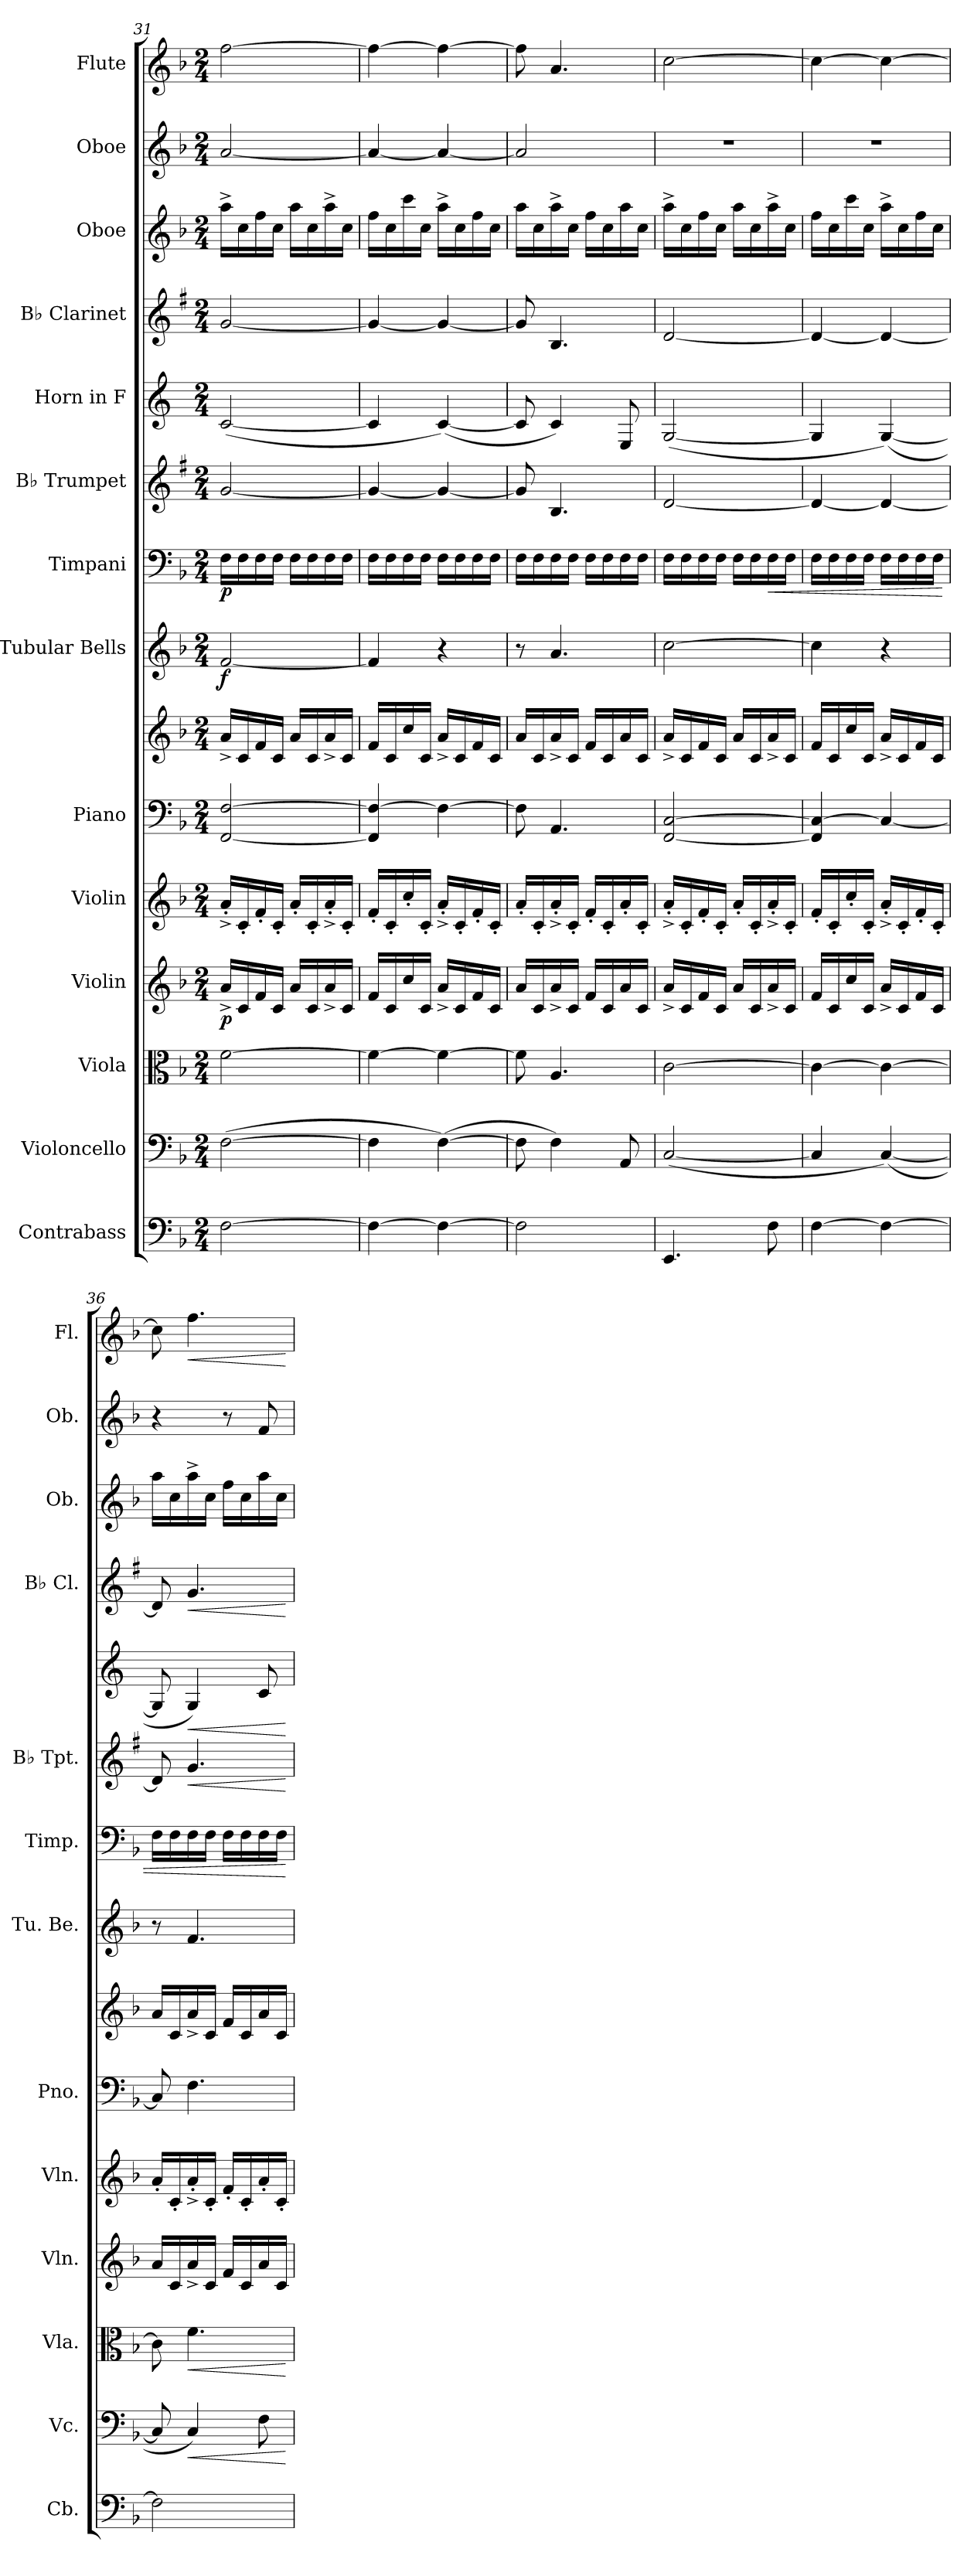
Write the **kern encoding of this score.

**kern	**kern	**dynam	**kern	**dynam	**kern	**dynam	**kern	**kern	**kern	**kern	**dynam	**kern	**dynam	**kern	**dynam	**kern	**dynam	**kern	**dynam	**kern	**kern	**kern	**dynam
*part14	*part13	*part13	*part12	*part12	*part11	*part11	*part10	*part9	*part9	*part8	*part8	*part7	*part7	*part6	*part6	*part5	*part5	*part4	*part4	*part3	*part2	*part1	*part1
*staff15	*staff14	*staff14	*staff13	*staff13	*staff12	*staff12	*staff11	*staff10	*staff9	*staff8	*staff8	*staff7	*staff7	*staff6	*staff6	*staff5	*staff5	*staff4	*staff4	*staff3	*staff2	*staff1	*staff1
*I"Contrabass	*I"Violoncello	*	*I"Viola	*	*I"Violin	*	*I"Violin	*I"Piano	*	*I"Tubular Bells	*	*I"Timpani	*	*I"B♭ Trumpet	*	*I"Horn in F	*	*I"B♭ Clarinet	*	*I"Oboe	*I"Oboe	*I"Flute	*
*I'Cb.	*I'Vc.	*	*I'Vla.	*	*I'Vln.	*	*I'Vln.	*I'Pno.	*	*I'Tu. Be.	*	*I'Timp.	*	*I'B♭ Tpt.	*	*	*	*I'B♭ Cl.	*	*I'Ob.	*I'Ob.	*I'Fl.	*
*clefF4	*clefF4	*	*clefC3	*	*clefG2	*	*clefG2	*clefF4	*clefG2	*clefG2	*	*clefF4	*	*clefG2	*	*clefG2	*	*clefG2	*	*clefG2	*clefG2	*clefG2	*
*ITrd7c12	*	*	*	*	*	*	*	*	*	*	*	*	*	*ITrd1c2	*	*ITrd4c7	*	*ITrd1c2	*	*	*	*	*
*k[b-]	*k[b-]	*	*k[b-]	*	*k[b-]	*	*k[b-]	*k[b-]	*k[b-]	*k[b-]	*	*k[b-]	*	*k[b-]	*	*k[b-]	*	*k[b-]	*	*k[b-]	*k[b-]	*k[b-]	*
*M2/4	*M2/4	*	*M2/4	*	*M2/4	*	*M2/4	*M2/4	*M2/4	*M2/4	*	*M2/4	*	*M2/4	*	*M2/4	*	*M2/4	*	*M2/4	*M2/4	*M2/4	*
=31	=31	=31	=31	=31	=31	=31	=31	=31	=31	=31	=31	=31	=31	=31	=31	=31	=31	=31	=31	=31	=31	=31	=31
!	!	!	!	!	!	!LO:DY:b	!	!	!	!	!LO:DY:b	!	!LO:DY:b	!	!	!	!	!	!	!	!	!	!
[2FF\	([2F\	.	[2f\	.	16a^/LL	p	16a^'/LL	[2FF/ [2F/	16a^/LL	[2f/	f	16F\LL	p	[2f/	.	([2F/	.	[2f/	.	16aa^\LL	[2a/	[2ff\	.
.	.	.	.	.	16c/	.	16c'/	.	16c/	.	.	16F\	.	.	.	.	.	.	.	16cc\	.	.	.
.	.	.	.	.	16f/	.	16f'/	.	16f/	.	.	16F\	.	.	.	.	.	.	.	16ff\	.	.	.
.	.	.	.	.	16c/JJ	.	16c'/JJ	.	16c/JJ	.	.	16F\JJ	.	.	.	.	.	.	.	16cc\JJ	.	.	.
.	.	.	.	.	16a/LL	.	16a'/LL	.	16a/LL	.	.	16F\LL	.	.	.	.	.	.	.	16aa\LL	.	.	.
.	.	.	.	.	16c/	.	16c'/	.	16c/	.	.	16F\	.	.	.	.	.	.	.	16cc\	.	.	.
.	.	.	.	.	16a^/	.	16a^'/	.	16a^/	.	.	16F\	.	.	.	.	.	.	.	16aa^\	.	.	.
.	.	.	.	.	16c/JJ	.	16c'/JJ	.	16c/JJ	.	.	16F\JJ	.	.	.	.	.	.	.	16cc\JJ	.	.	.
=32	=32	=32	=32	=32	=32	=32	=32	=32	=32	=32	=32	=32	=32	=32	=32	=32	=32	=32	=32	=32	=32	=32	=32
4FF\_	4F\]	.	4f\_	.	16f/LL	.	16f'/LL	4FF/] 4F/_	16f/LL	4f/]	.	16F\LL	.	4f/_	.	4F/]	.	4f/_	.	16ff\LL	4a/_	4ff\_	.
.	.	.	.	.	16c/	.	16c'/	.	16c/	.	.	16F\	.	.	.	.	.	.	.	16cc\	.	.	.
.	.	.	.	.	16cc/	.	16cc'/	.	16cc/	.	.	16F\	.	.	.	.	.	.	.	16ccc\	.	.	.
.	.	.	.	.	16c/JJ	.	16c'/JJ	.	16c/JJ	.	.	16F\JJ	.	.	.	.	.	.	.	16cc\JJ	.	.	.
4FF\_	([4F\)	.	4f\_	.	16a^/LL	.	16a^'/LL	4F\_	16a^/LL	4r	.	16F\LL	.	4f/_	.	([4F/)	.	4f/_	.	16aa^\LL	4a/_	4ff\_	.
.	.	.	.	.	16c/	.	16c'/	.	16c/	.	.	16F\	.	.	.	.	.	.	.	16cc\	.	.	.
.	.	.	.	.	16f/	.	16f'/	.	16f/	.	.	16F\	.	.	.	.	.	.	.	16ff\	.	.	.
.	.	.	.	.	16c/JJ	.	16c'/JJ	.	16c/JJ	.	.	16F\JJ	.	.	.	.	.	.	.	16cc\JJ	.	.	.
=33	=33	=33	=33	=33	=33	=33	=33	=33	=33	=33	=33	=33	=33	=33	=33	=33	=33	=33	=33	=33	=33	=33	=33
2FF\]	8F\]	.	8f\]	.	16a/LL	.	16a'/LL	8F\]	16a/LL	8r	.	16F\LL	.	8f/]	.	8F/]	.	8f/]	.	16aa\LL	2a/]	8ff\]	.
.	.	.	.	.	16c/	.	16c'/	.	16c/	.	.	16F\	.	.	.	.	.	.	.	16cc\	.	.	.
.	4F\)	.	4.A/	.	16a^/	.	16a^'/	4.AA/	16a^/	4.a/	.	16F\	.	4.A/	.	4F/)	.	4.A/	.	16aa^\	.	4.a/	.
.	.	.	.	.	16c/JJ	.	16c'/JJ	.	16c/JJ	.	.	16F\JJ	.	.	.	.	.	.	.	16cc\JJ	.	.	.
.	.	.	.	.	16f/LL	.	16f'/LL	.	16f/LL	.	.	16F\LL	.	.	.	.	.	.	.	16ff\LL	.	.	.
.	.	.	.	.	16c/	.	16c'/	.	16c/	.	.	16F\	.	.	.	.	.	.	.	16cc\	.	.	.
.	8AA/	.	.	.	16a/	.	16a'/	.	16a/	.	.	16F\	.	.	.	8AA/	.	.	.	16aa\	.	.	.
.	.	.	.	.	16c/JJ	.	16c'/JJ	.	16c/JJ	.	.	16F\JJ	.	.	.	.	.	.	.	16cc\JJ	.	.	.
=34	=34	=34	=34	=34	=34	=34	=34	=34	=34	=34	=34	=34	=34	=34	=34	=34	=34	=34	=34	=34	=34	=34	=34
4.EEE/	([2C/	.	[2c\	.	16a^/LL	.	16a^'/LL	[2FF/ [2C/	16a^/LL	[2cc\	.	16F\LL	.	[2c/	.	([2C/	.	[2c/	.	16aa^\LL	2r	[2cc\	.
.	.	.	.	.	16c/	.	16c'/	.	16c/	.	.	16F\	.	.	.	.	.	.	.	16cc\	.	.	.
.	.	.	.	.	16f/	.	16f'/	.	16f/	.	.	16F\	.	.	.	.	.	.	.	16ff\	.	.	.
.	.	.	.	.	16c/JJ	.	16c'/JJ	.	16c/JJ	.	.	16F\JJ	.	.	.	.	.	.	.	16cc\JJ	.	.	.
.	.	.	.	.	16a/LL	.	16a'/LL	.	16a/LL	.	.	16F\LL	.	.	.	.	.	.	.	16aa\LL	.	.	.
.	.	.	.	.	16c/	.	16c'/	.	16c/	.	.	16F\	.	.	.	.	.	.	.	16cc\	.	.	.
!	!	!	!	!	!	!	!	!	!	!	!	!	!LO:HP:b	!	!	!	!	!	!	!	!	!	!
8FF\	.	.	.	.	16a^/	.	16a^'/	.	16a^/	.	.	16F\	<	.	.	.	.	.	.	16aa^\	.	.	.
.	.	.	.	.	16c/JJ	.	16c'/JJ	.	16c/JJ	.	.	16F\JJ	.	.	.	.	.	.	.	16cc\JJ	.	.	.
=35	=35	=35	=35	=35	=35	=35	=35	=35	=35	=35	=35	=35	=35	=35	=35	=35	=35	=35	=35	=35	=35	=35	=35
[4FF\	4C/]	.	4c\_	.	16f/LL	.	16f'/LL	4FF/] 4C/_	16f/LL	4cc\]	.	16F\LL	.	4c/_	.	4C/]	.	4c/_	.	16ff\LL	2r	4cc\_	.
.	.	.	.	.	16c/	.	16c'/	.	16c/	.	.	16F\	.	.	.	.	.	.	.	16cc\	.	.	.
.	.	.	.	.	16cc/	.	16cc'/	.	16cc/	.	.	16F\	.	.	.	.	.	.	.	16ccc\	.	.	.
.	.	.	.	.	16c/JJ	.	16c'/JJ	.	16c/JJ	.	.	16F\JJ	.	.	.	.	.	.	.	16cc\JJ	.	.	.
4FF\_	([4C/)	.	4c\_	.	16a^/LL	.	16a^'/LL	4C/_	16a^/LL	4r	.	16F\LL	.	4c/_	.	([4C/)	.	4c/_	.	16aa^\LL	.	4cc\_	.
.	.	.	.	.	16c/	.	16c'/	.	16c/	.	.	16F\	.	.	.	.	.	.	.	16cc\	.	.	.
.	.	.	.	.	16f/	.	16f'/	.	16f/	.	.	16F\	.	.	.	.	.	.	.	16ff\	.	.	.
.	.	.	.	.	16c/JJ	.	16c'/JJ	.	16c/JJ	.	.	16F\JJ	.	.	.	.	.	.	.	16cc\JJ	.	.	.
!!LO:PB:g=z
=36	=36	=36	=36	=36	=36	=36	=36	=36	=36	=36	=36	=36	=36	=36	=36	=36	=36	=36	=36	=36	=36	=36	=36
2FF\]	8C/]	.	8c\]	.	16a/LL	.	16a'/LL	8C/]	16a/LL	8r	.	16F\LL	.	8c/]	.	8C/]	.	8c/]	.	16aa\LL	4r	8cc\]	.
.	.	.	.	.	16c/	.	16c'/	.	16c/	.	.	16F\	.	.	.	.	.	.	.	16cc\	.	.	.
!	!	!LO:HP:b	!	!LO:HP:b	!	!	!	!	!	!	!	!	!	!	!LO:HP:b	!	!LO:HP:b	!	!LO:HP:b	!	!	!	!LO:HP:b
.	4C/)	<	4.f\	<	16a^/	.	16a^'/	4.F\	16a^/	4.f/	.	16F\	.	4.f/	<	4C/)	<	4.f/	<	16aa^\	.	4.ff\	<
.	.	.	.	.	16c/JJ	.	16c'/JJ	.	16c/JJ	.	.	16F\JJ	.	.	.	.	.	.	.	16cc\JJ	.	.	.
.	.	.	.	.	16f/LL	.	16f'/LL	.	16f/LL	.	.	16F\LL	.	.	.	.	.	.	.	16ff\LL	8r	.	.
.	.	.	.	.	16c/	.	16c'/	.	16c/	.	.	16F\	.	.	.	.	.	.	.	16cc\	.	.	.
.	8F\	.	.	.	16a/	.	16a'/	.	16a/	.	.	16F\	.	.	.	8F/	.	.	.	16aa\	8f/	.	.
.	.	.	.	.	16c/JJ	.	16c'/JJ	.	16c/JJ	.	.	16F\JJ	.	.	.	.	.	.	.	16cc\JJ	.	.	.
.	.	[	.	[	.	.	.	.	.	.	.	.	[	.	[	.	[	.	[	.	.	.	[
=	=	=	=	=	=	=	=	=	=	=	=	=	=	=	=	=	=	=	=	=	=	=	=
*-	*-	*-	*-	*-	*-	*-	*-	*-	*-	*-	*-	*-	*-	*-	*-	*-	*-	*-	*-	*-	*-	*-	*-
